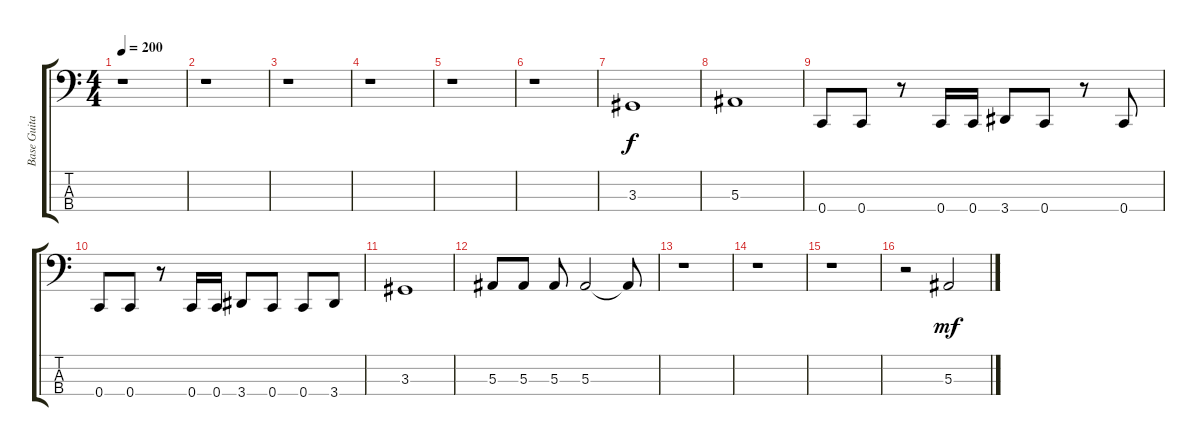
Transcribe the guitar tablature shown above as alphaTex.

\track ("Base Guitar" "Base Guita") {instrument electricbassfinger}
\staff {score tabs}
\tuning (Eb2 Bb1 F1 C1) {hide}
\ts (4 4)
\tempo 200
\clef f4
\ks c
r.1{dy f} |
r.1 |
r.1 |
r.1 |
r.1 |
r.1 |
3.3.1 |
5.3.1 |
0.4.8 0.4.8 r.8 0.4.16 0.4.16 3.4.8 0.4.8 r.8 0.4.8 |
0.4.8 0.4.8 r.8 0.4.16 0.4.16 3.4.8 0.4.8 0.4.8 3.4.8 |
3.3.1 |
5.3.8 5.3.8 5.3.8 5.3.2 5.3{t}.8 |
r.1 |
r.1 |
r.1 |
r.2 5.3.2{dy mf}
